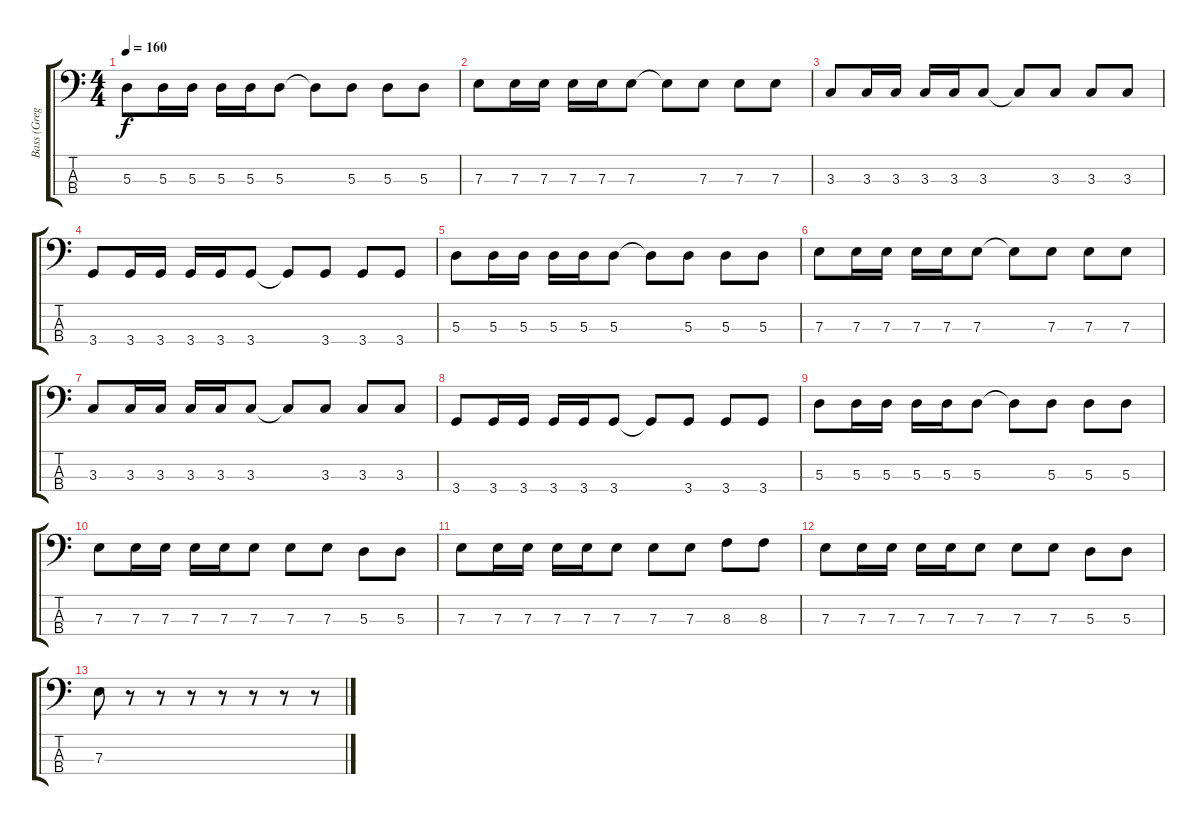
\track ("Bass (Greg K.)" "Bass (Greg") {instrument electricbasspick}
\staff {score tabs}
\tuning (G2 D2 A1 E1) {hide}
\ts (4 4)
\tempo 160
\clef f4
\ks c
5.3.8{dy f} 5.3.16 5.3.16 5.3.16 5.3.16 5.3.8 5.3{t}.8 5.3.8 5.3.8 5.3.8 |
7.3.8 7.3.16 7.3.16 7.3.16 7.3.16 7.3.8 7.3{t}.8 7.3.8 7.3.8 7.3.8 |
3.3.8 3.3.16 3.3.16 3.3.16 3.3.16 3.3.8 3.3{t}.8 3.3.8 3.3.8 3.3.8 |
3.4.8 3.4.16 3.4.16 3.4.16 3.4.16 3.4.8 3.4{t}.8 3.4.8 3.4.8 3.4.8 |
5.3.8 5.3.16 5.3.16 5.3.16 5.3.16 5.3.8 5.3{t}.8 5.3.8 5.3.8 5.3.8 |
7.3.8 7.3.16 7.3.16 7.3.16 7.3.16 7.3.8 7.3{t}.8 7.3.8 7.3.8 7.3.8 |
3.3.8 3.3.16 3.3.16 3.3.16 3.3.16 3.3.8 3.3{t}.8 3.3.8 3.3.8 3.3.8 |
3.4.8 3.4.16 3.4.16 3.4.16 3.4.16 3.4.8 3.4{t}.8 3.4.8 3.4.8 3.4.8 |
5.3.8 5.3.16 5.3.16 5.3.16 5.3.16 5.3.8 5.3{t}.8 5.3.8 5.3.8 5.3.8 |
7.3.8 7.3.16 7.3.16 7.3.16 7.3.16 7.3.8 7.3.8 7.3.8 5.3.8 5.3.8 |
7.3.8 7.3.16 7.3.16 7.3.16 7.3.16 7.3.8 7.3.8 7.3.8 8.3.8 8.3.8 |
7.3.8 7.3.16 7.3.16 7.3.16 7.3.16 7.3.8 7.3.8 7.3.8 5.3.8 5.3.8 |
7.3.8 r.8 r.8 r.8 r.8 r.8 r.8 r.8
